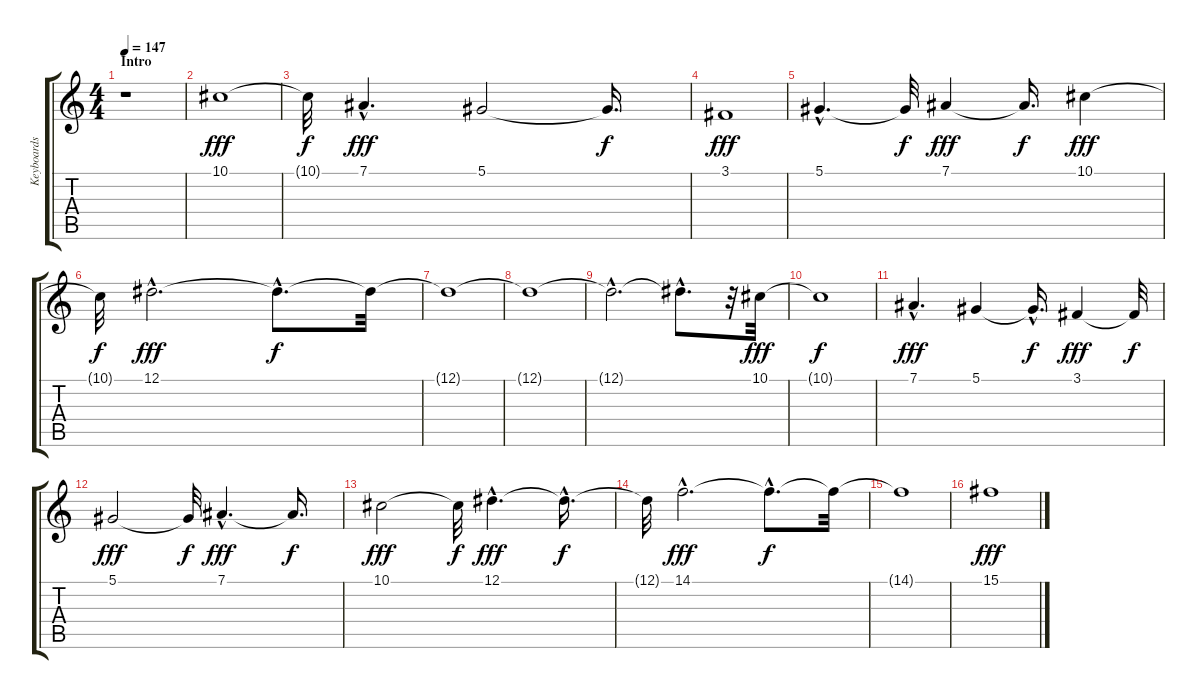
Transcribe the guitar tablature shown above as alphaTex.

\track ("Keyboards" "Keyboards") {instrument stringensemble1}
\staff {score tabs}
\tuning (Eb4 Bb3 Gb3 Db3 Ab2 Eb2) {hide}
\ts (4 4)
\section ("" "Intro")
\tempo 147
\clef g2
\ks c
r.1{dy fff instrument stringensemble1} |
10.1.1 |
10.1{t}.32{dy f} 7.1{hac}.4{d dy fff} 5.1.2 5.1{t}.16{d dy f} |
3.1.1{dy fff} |
5.1{hac}.4{d} 5.1{t}.32{dy f} 7.1.4{dy fff} 7.1{t}.16{d dy f} 10.1.4{dy fff} |
10.1{t}.32{dy f} 12.1{hac}.2{d dy fff} 12.1{hac t}.8{d dy f} 12.1{t}.32 |
12.1{t}.1 |
12.1{t}.1 |
12.1{hac t}.2{d} 12.1{hac t}.8{d} r.32 10.1.32{dy fff} |
10.1{t}.1{dy f} |
7.1{hac}.4{d dy fff} 5.1.4 5.1{hac t}.16{d dy f} 3.1.4{dy fff} 3.1{t}.32{dy f} |
5.1.2{dy fff} 5.1{t}.32{dy f} 7.1{hac}.4{d dy fff} 7.1{t}.16{d dy f} |
10.1.2{dy fff} 10.1{t}.32{dy f} 12.1{hac}.4{d dy fff} 12.1{hac t}.16{d dy f} |
12.1{t}.32 14.1{hac}.2{d dy fff} 14.1{hac t}.8{d dy f} 14.1{t}.32 |
14.1{t}.1 |
15.1.1{dy fff}
